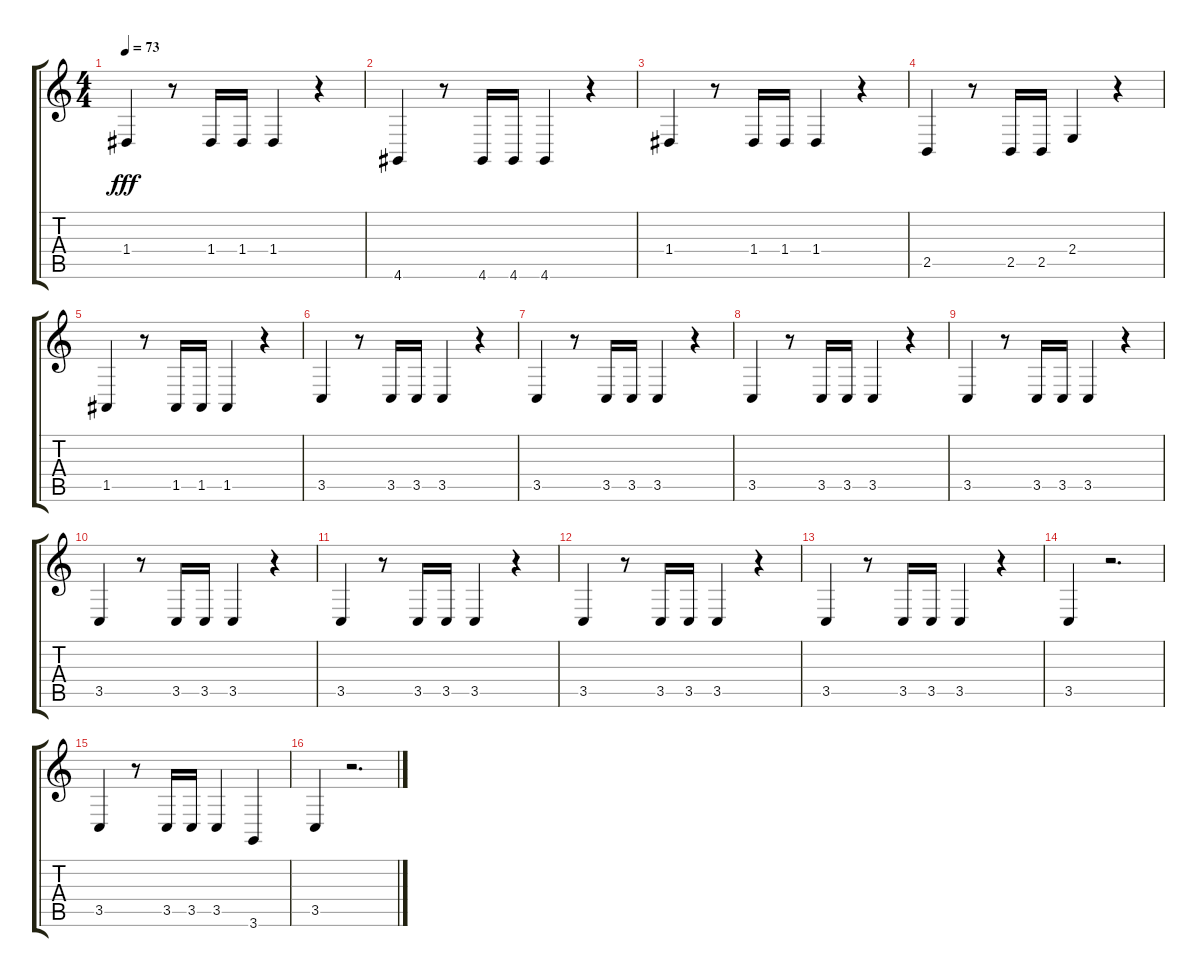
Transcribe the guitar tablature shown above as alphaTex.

\track "" {instrument timpani}
\staff {score tabs}
\tuning (E4 B3 G3 D3 A2 E2) {hide}
\ts (4 4)
\tempo 73
\clef g2
\ks c
1.4.4{dy fff} r.8 1.4.16 1.4.16 1.4.4 r.4 |
4.6.4 r.8 4.6.16 4.6.16 4.6.4 r.4 |
1.4.4 r.8 1.4.16 1.4.16 1.4.4 r.4 |
2.5.4 r.8 2.5.16 2.5.16 2.4.4 r.4 |
1.5.4 r.8 1.5.16 1.5.16 1.5.4 r.4 |
3.5.4 r.8 3.5.16 3.5.16 3.5.4 r.4 |
3.5.4 r.8 3.5.16 3.5.16 3.5.4 r.4 |
3.5.4 r.8 3.5.16 3.5.16 3.5.4 r.4 |
3.5.4 r.8 3.5.16 3.5.16 3.5.4 r.4 |
3.5.4 r.8 3.5.16 3.5.16 3.5.4 r.4 |
3.5.4 r.8 3.5.16 3.5.16 3.5.4 r.4 |
3.5.4 r.8 3.5.16 3.5.16 3.5.4 r.4 |
3.5.4 r.8 3.5.16 3.5.16 3.5.4 r.4 |
3.5.4 r.2{d} |
3.5.4 r.8 3.5.16 3.5.16 3.5.4 3.6.4 |
3.5.4 r.2{d}
